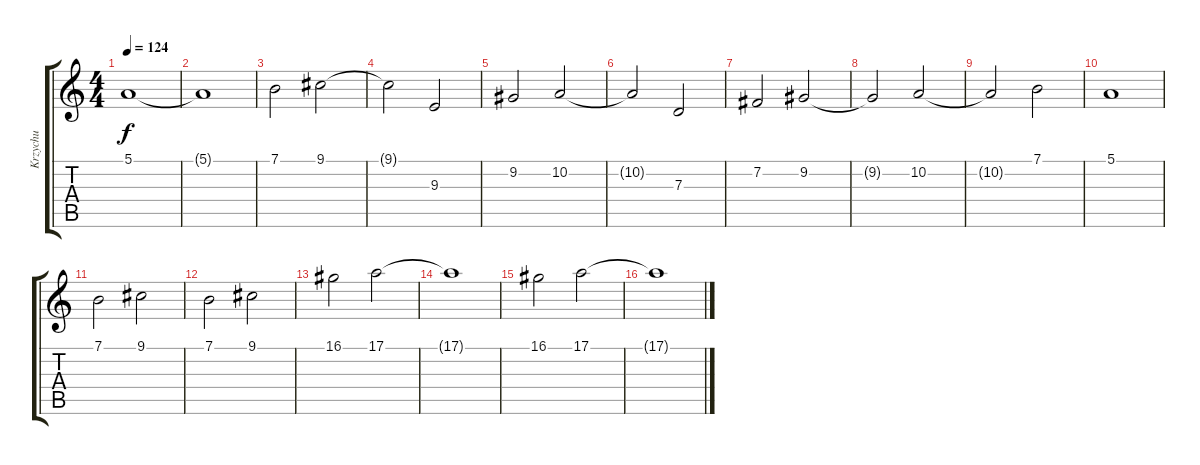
\track ("Krzychu" "Krzychu") {instrument stringensemble1}
\staff {score tabs}
\tuning (E4 B3 G3 D3 A2 E2) {hide}
\ts (4 4)
\tempo 124
\clef g2
\ks c
5.1{t}.1{dy f} |
5.1{t}.1 |
7.1.2 9.1.2 |
9.1{t}.2 9.3.2 |
9.2.2 10.2.2 |
10.2{t}.2 7.3.2 |
7.2.2 9.2.2 |
9.2{t}.2 10.2.2 |
10.2{t}.2 7.1.2 |
5.1.1 |
7.1.2 9.1.2 |
7.1.2 9.1.2 |
16.1.2 17.1.2 |
17.1{t}.1 |
16.1.2 17.1.2 |
17.1{t}.1
